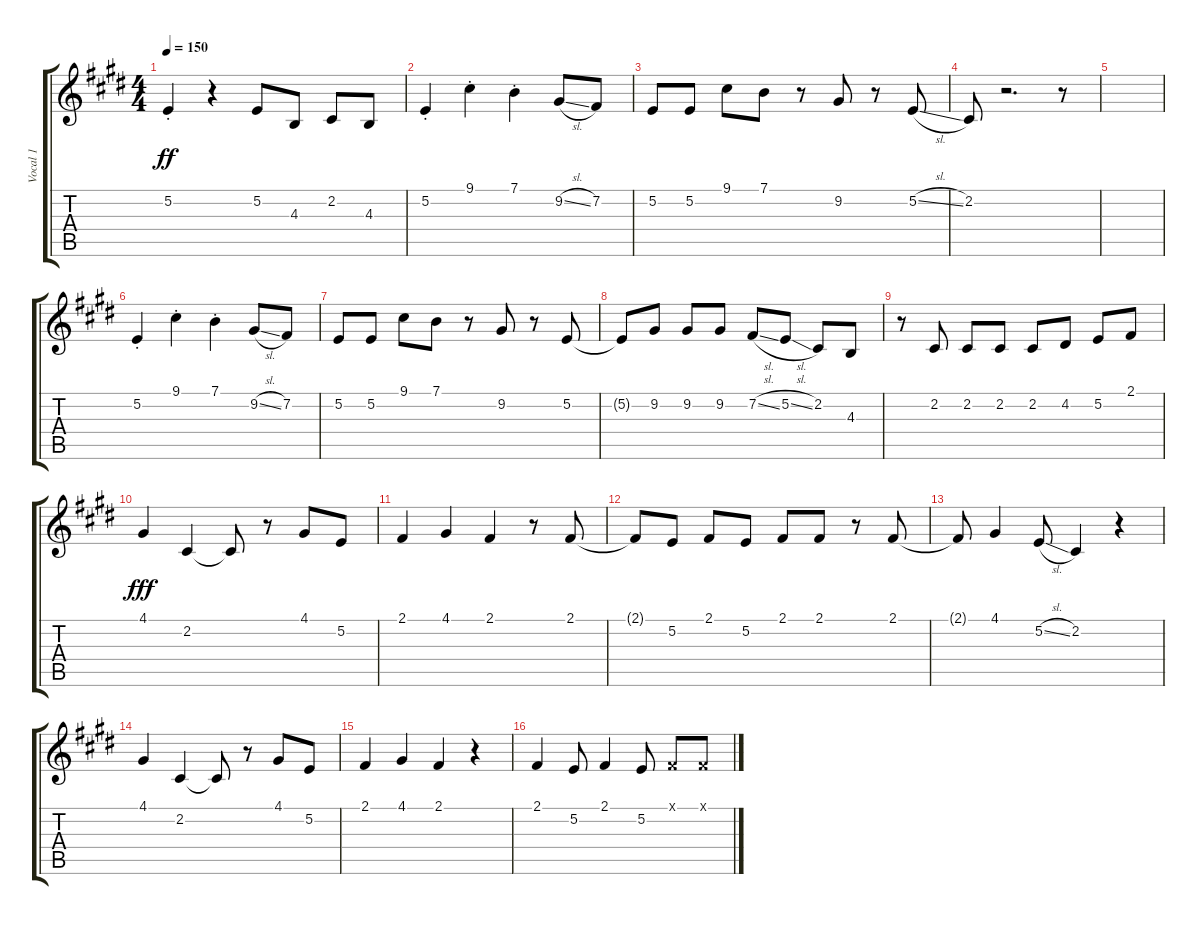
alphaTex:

\track ("Vocal 1" "Vocal 1") {instrument baritonesax}
\staff {score tabs}
\tuning (E4 B3 G3 D3 A2 E2) {hide}
\ts (4 4)
\tempo 150
\clef g2
\ks e
5.2{st}.4{dy ff} r.4 5.2.8 4.3.8 2.2.8 4.3.8 |
5.2{st}.4 9.1{st}.4 7.1{st}.4 9.2{sl}.8 7.2.8 |
5.2.8 5.2.8 9.1.8 7.1.8 r.8 9.2.8 r.8 5.2{sl}.8 |
2.2.8 r.2{d} r.8 |
|
5.2{st}.4 9.1{st}.4 7.1{st}.4 9.2{sl}.8 7.2.8 |
5.2.8 5.2.8 9.1.8 7.1.8 r.8 9.2.8 r.8 5.2.8 |
5.2{t}.8 9.2.8 9.2.8 9.2.8 7.2{sl}.8 5.2{sl}.8 2.2.8 4.3.8 |
r.8 2.2.8 2.2.8 2.2.8 2.2.8 4.2.8 5.2.8 2.1.8 |
4.1.4{dy fff} 2.2.4 2.2{t}.8 r.8 4.1.8 5.2.8 |
2.1.4 4.1.4 2.1.4 r.8 2.1.8 |
2.1{t}.8 5.2.8 2.1.8 5.2.8 2.1.8 2.1.8 r.8 2.1.8 |
2.1{t}.8 4.1.4 5.2{sl}.8 2.2.4 r.4 |
4.1.4 2.2.4 2.2{t}.8 r.8 4.1.8 5.2.8 |
2.1.4 4.1.4 2.1.4 r.4 |
2.1.4 5.2.8 2.1.4 5.2.8 2.1{x}.8 2.1{x}.8
